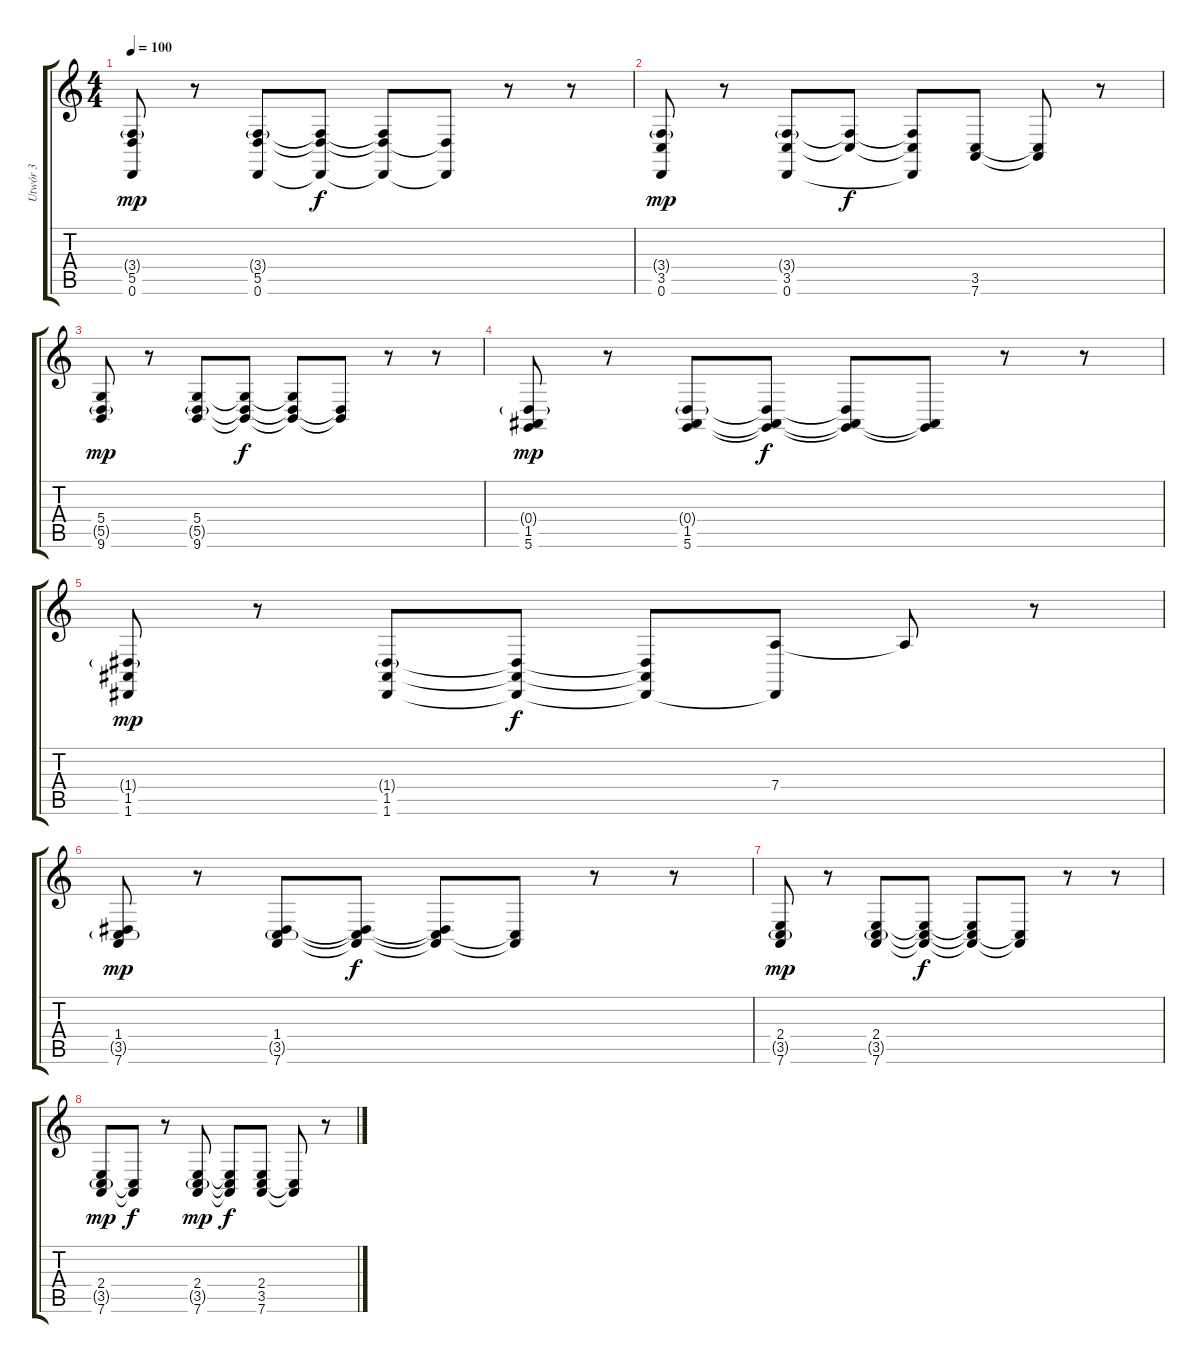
\track ("Utwór 3" "Utwór 3") {instrument brightacousticpiano}
\staff {score tabs}
\tuning (E4 B3 G3 D3 A2 D2) {hide}
\ts (4 4)
\tempo 100
\clef g2
\ks c
(3.4{g} 5.5 0.6).8{dy mp instrument brightacousticpiano} r.8 (3.4{g} 5.5 0.6).8 (3.4{t} 5.5{t} 0.6{t}).8{dy f} (3.4{t} 5.5{t} 0.6{t}).8 (5.5{t} 0.6{t}).8 r.8 r.8 |
(3.4{g} 3.5 0.6).8{dy mp} r.8 (3.4{g} 3.5 0.6).8 (3.4{t} 3.5{t}).8{dy f} (3.4{t} 3.5{t} 0.6{t}).8 (3.5 7.6).8 (3.5{t} 7.6{t}).8 r.8 |
(5.4 5.5{g} 9.6).8{dy mp} r.8 (5.4 5.5{g} 9.6).8 (5.4{t} 5.5{t} 9.6{t}).8{dy f} (5.4{t} 5.5{t} 9.6{t}).8 (5.5{t} 9.6{t}).8 r.8 r.8 |
(0.4{g} 1.5 5.6).8{dy mp} r.8 (0.4{g} 1.5 5.6).8 (0.4{t} 1.5{t} 5.6{t}).8{dy f} (0.4{t} 1.5{t} 5.6{t}).8 (1.5{t} 5.6{t}).8 r.8 r.8 |
(1.4{g} 1.5 1.6).8{dy mp} r.8 (1.4{g} 1.5 1.6).8 (1.4{t} 1.5{t} 1.6{t}).8{dy f} (1.4{t} 1.5{t} 1.6{t}).8 (7.4 1.6{t}).8 7.4{t}.8 r.8 |
(1.4 3.5{g} 7.6).8{dy mp} r.8 (1.4 3.5{g} 7.6).8 (1.4{t} 3.5{t} 7.6{t}).8{dy f} (1.4{t} 3.5{t} 7.6{t}).8 (3.5{t} 7.6{t}).8 r.8 r.8 |
(2.4 3.5{g} 7.6).8{dy mp} r.8 (2.4 3.5{g} 7.6).8 (2.4{t} 3.5{t} 7.6{t}).8{dy f} (2.4{t} 3.5{t} 7.6{t}).8 (3.5{t} 7.6{t}).8 r.8 r.8 |
(2.4 3.5{g} 7.6).8{dy mp} (3.5{t} 7.6{t}).8{dy f} r.8 (2.4 3.5{g} 7.6).8{dy mp} (2.4{t} 3.5{t} 7.6{t}).8{dy f} (2.4 3.5 7.6).8 (3.5{t} 7.6{t}).8 r.8
